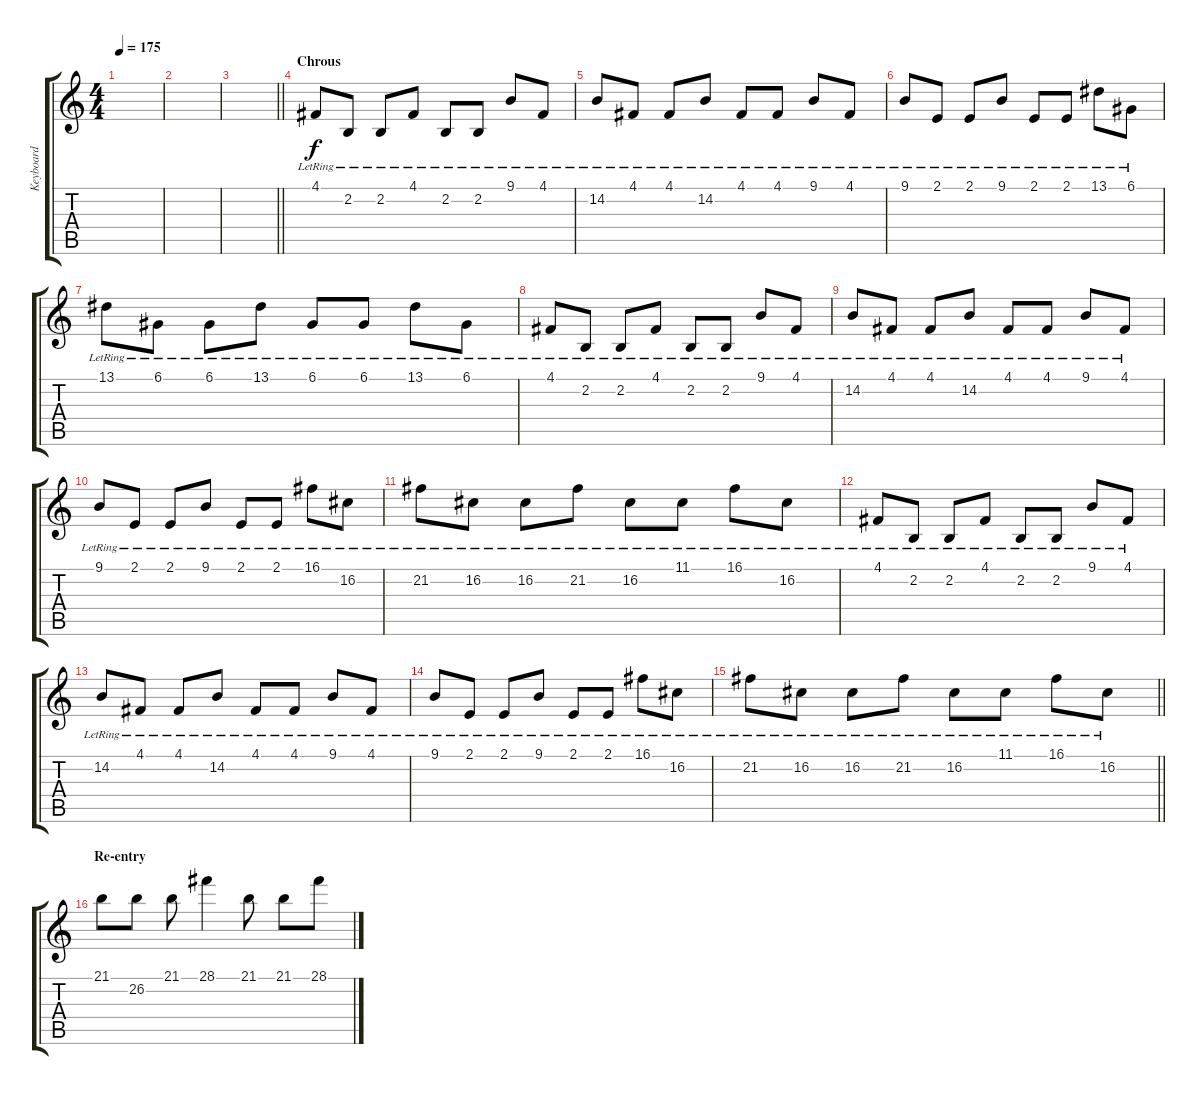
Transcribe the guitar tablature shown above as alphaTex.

\track ("Keyboard" "Keyboard") {instrument lead2sawtooth}
\staff {score tabs}
\tuning (D4 A3 F3 C3 G2 C2) {hide}
\ts (4 4)
\tempo 175
\clef g2
\ks c
|
|
\barLineRight lightlight
|
\section ("" "Chrous")
4.1{lr}.8{volume 12 instrument acousticgrandpiano} 2.2{lr}.8 2.2{lr}.8 4.1{lr}.8 2.2{lr}.8 2.2{lr}.8 9.1{lr}.8 4.1{lr}.8 |
14.2{lr}.8 4.1{lr}.8 4.1{lr}.8 14.2{lr}.8 4.1{lr}.8 4.1{lr}.8 9.1{lr}.8 4.1{lr}.8 |
9.1{lr}.8 2.1{lr}.8 2.1{lr}.8 9.1{lr}.8 2.1{lr}.8 2.1{lr}.8 13.1{lr}.8 6.1{lr}.8 |
13.1{lr}.8 6.1{lr}.8 6.1{lr}.8 13.1{lr}.8 6.1{lr}.8 6.1{lr}.8 13.1{lr}.8 6.1{lr}.8 |
4.1{lr}.8{volume 12 instrument acousticgrandpiano} 2.2{lr}.8 2.2{lr}.8 4.1{lr}.8 2.2{lr}.8 2.2{lr}.8 9.1{lr}.8 4.1{lr}.8 |
14.2{lr}.8 4.1{lr}.8 4.1{lr}.8 14.2{lr}.8 4.1{lr}.8 4.1{lr}.8 9.1{lr}.8 4.1{lr}.8 |
9.1{lr}.8 2.1{lr}.8 2.1{lr}.8 9.1{lr}.8 2.1{lr}.8 2.1{lr}.8 16.1{lr}.8 16.2{lr}.8 |
21.2{lr}.8 16.2{lr}.8 16.2{lr}.8 21.2{lr}.8 16.2{lr}.8 11.1{lr}.8 16.1{lr}.8 16.2{lr}.8 |
4.1{lr}.8{volume 12 instrument acousticgrandpiano} 2.2{lr}.8 2.2{lr}.8 4.1{lr}.8 2.2{lr}.8 2.2{lr}.8 9.1{lr}.8 4.1{lr}.8 |
14.2{lr}.8 4.1{lr}.8 4.1{lr}.8 14.2{lr}.8 4.1{lr}.8 4.1{lr}.8 9.1{lr}.8 4.1{lr}.8 |
9.1{lr}.8 2.1{lr}.8 2.1{lr}.8 9.1{lr}.8 2.1{lr}.8 2.1{lr}.8 16.1{lr}.8 16.2{lr}.8 |
\barLineRight lightlight
21.2{lr}.8 16.2{lr}.8 16.2{lr}.8 21.2{lr}.8 16.2{lr}.8 11.1{lr}.8 16.1{lr}.8 16.2{lr}.8 |
\section ("" "Re-entry")
21.1.8{volume 12 instrument lead2sawtooth} 26.2.8 21.1.8 28.1.4 21.1.8 21.1.8 28.1.8
